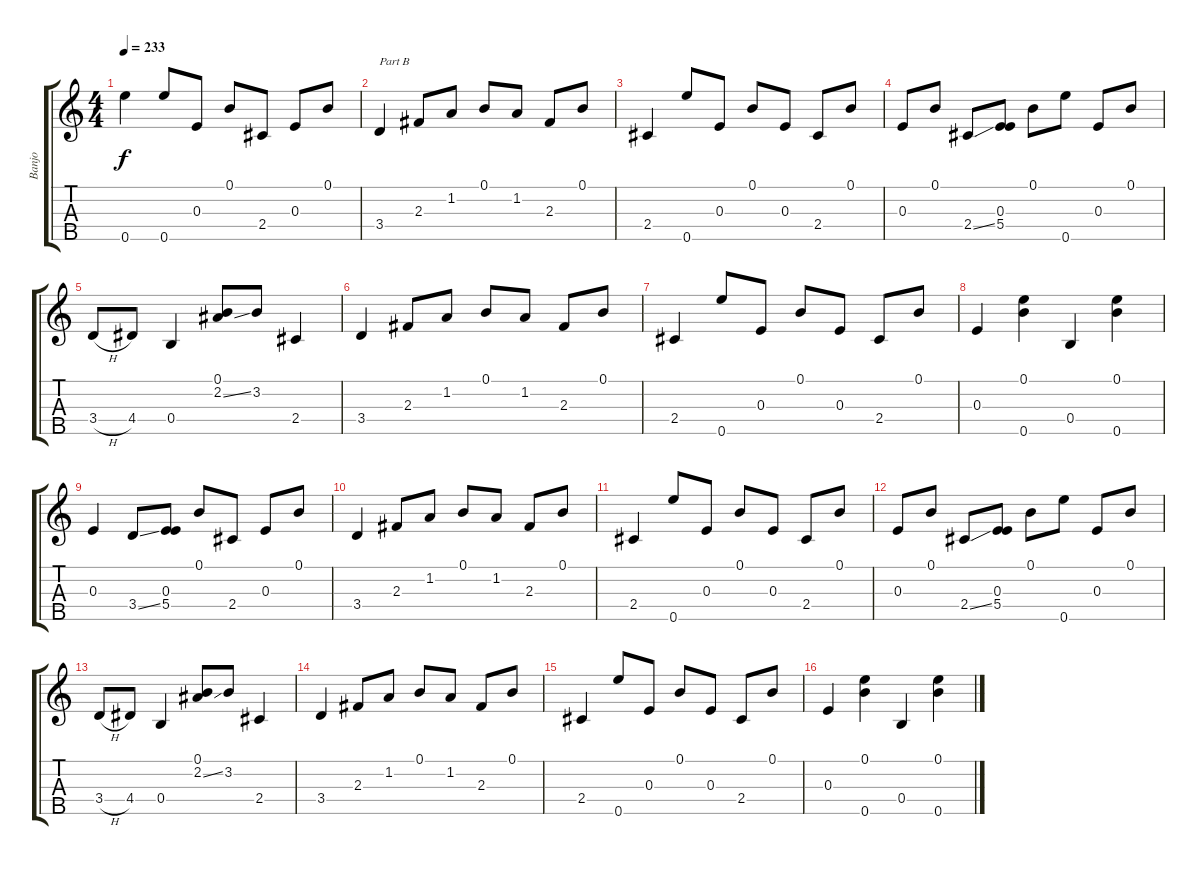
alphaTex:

\track ("Banjo" "Banjo") {instrument banjo}
\staff {score tabs}
\tuning (B3 Ab3 E3 B2 E4) {hide}
\displaytranspose 12
\ts (4 4)
\tempo 233
\clef g2
\ks c
0.5.4{dy f} 0.5.8 0.3.8 0.1.8 2.4.8 0.3.8 0.1.8 |
3.4.4{txt "Part B"} 2.3.8 1.2.8 0.1.8 1.2.8 2.3.8 0.1.8 |
2.4.4 0.5.8 0.3.8 0.1.8 0.3.8 2.4.8 0.1.8 |
0.3.8 0.1.8 2.4{ss}.8 (0.3 5.4).8 0.1.8 0.5.8 0.3.8 0.1.8 |
3.4{h}.8 4.4.8 0.4.4 (0.1 2.2{ss}).8 3.2.8 2.4.4 |
3.4.4 2.3.8 1.2.8 0.1.8 1.2.8 2.3.8 0.1.8 |
2.4.4 0.5.8 0.3.8 0.1.8 0.3.8 2.4.8 0.1.8 |
0.3.4 (0.1 0.5).4 0.4.4 (0.1 0.5).4 |
0.3.4 3.4{ss}.8 (0.3 5.4).8 0.1.8 2.4.8 0.3.8 0.1.8 |
3.4.4 2.3.8 1.2.8 0.1.8 1.2.8 2.3.8 0.1.8 |
2.4.4 0.5.8 0.3.8 0.1.8 0.3.8 2.4.8 0.1.8 |
0.3.8 0.1.8 2.4{ss}.8 (0.3 5.4).8 0.1.8 0.5.8 0.3.8 0.1.8 |
3.4{h}.8 4.4.8 0.4.4 (0.1 2.2{ss}).8 3.2.8 2.4.4 |
3.4.4 2.3.8 1.2.8 0.1.8 1.2.8 2.3.8 0.1.8 |
2.4.4 0.5.8 0.3.8 0.1.8 0.3.8 2.4.8 0.1.8 |
0.3.4 (0.1 0.5).4 0.4.4 (0.1 0.5).4
